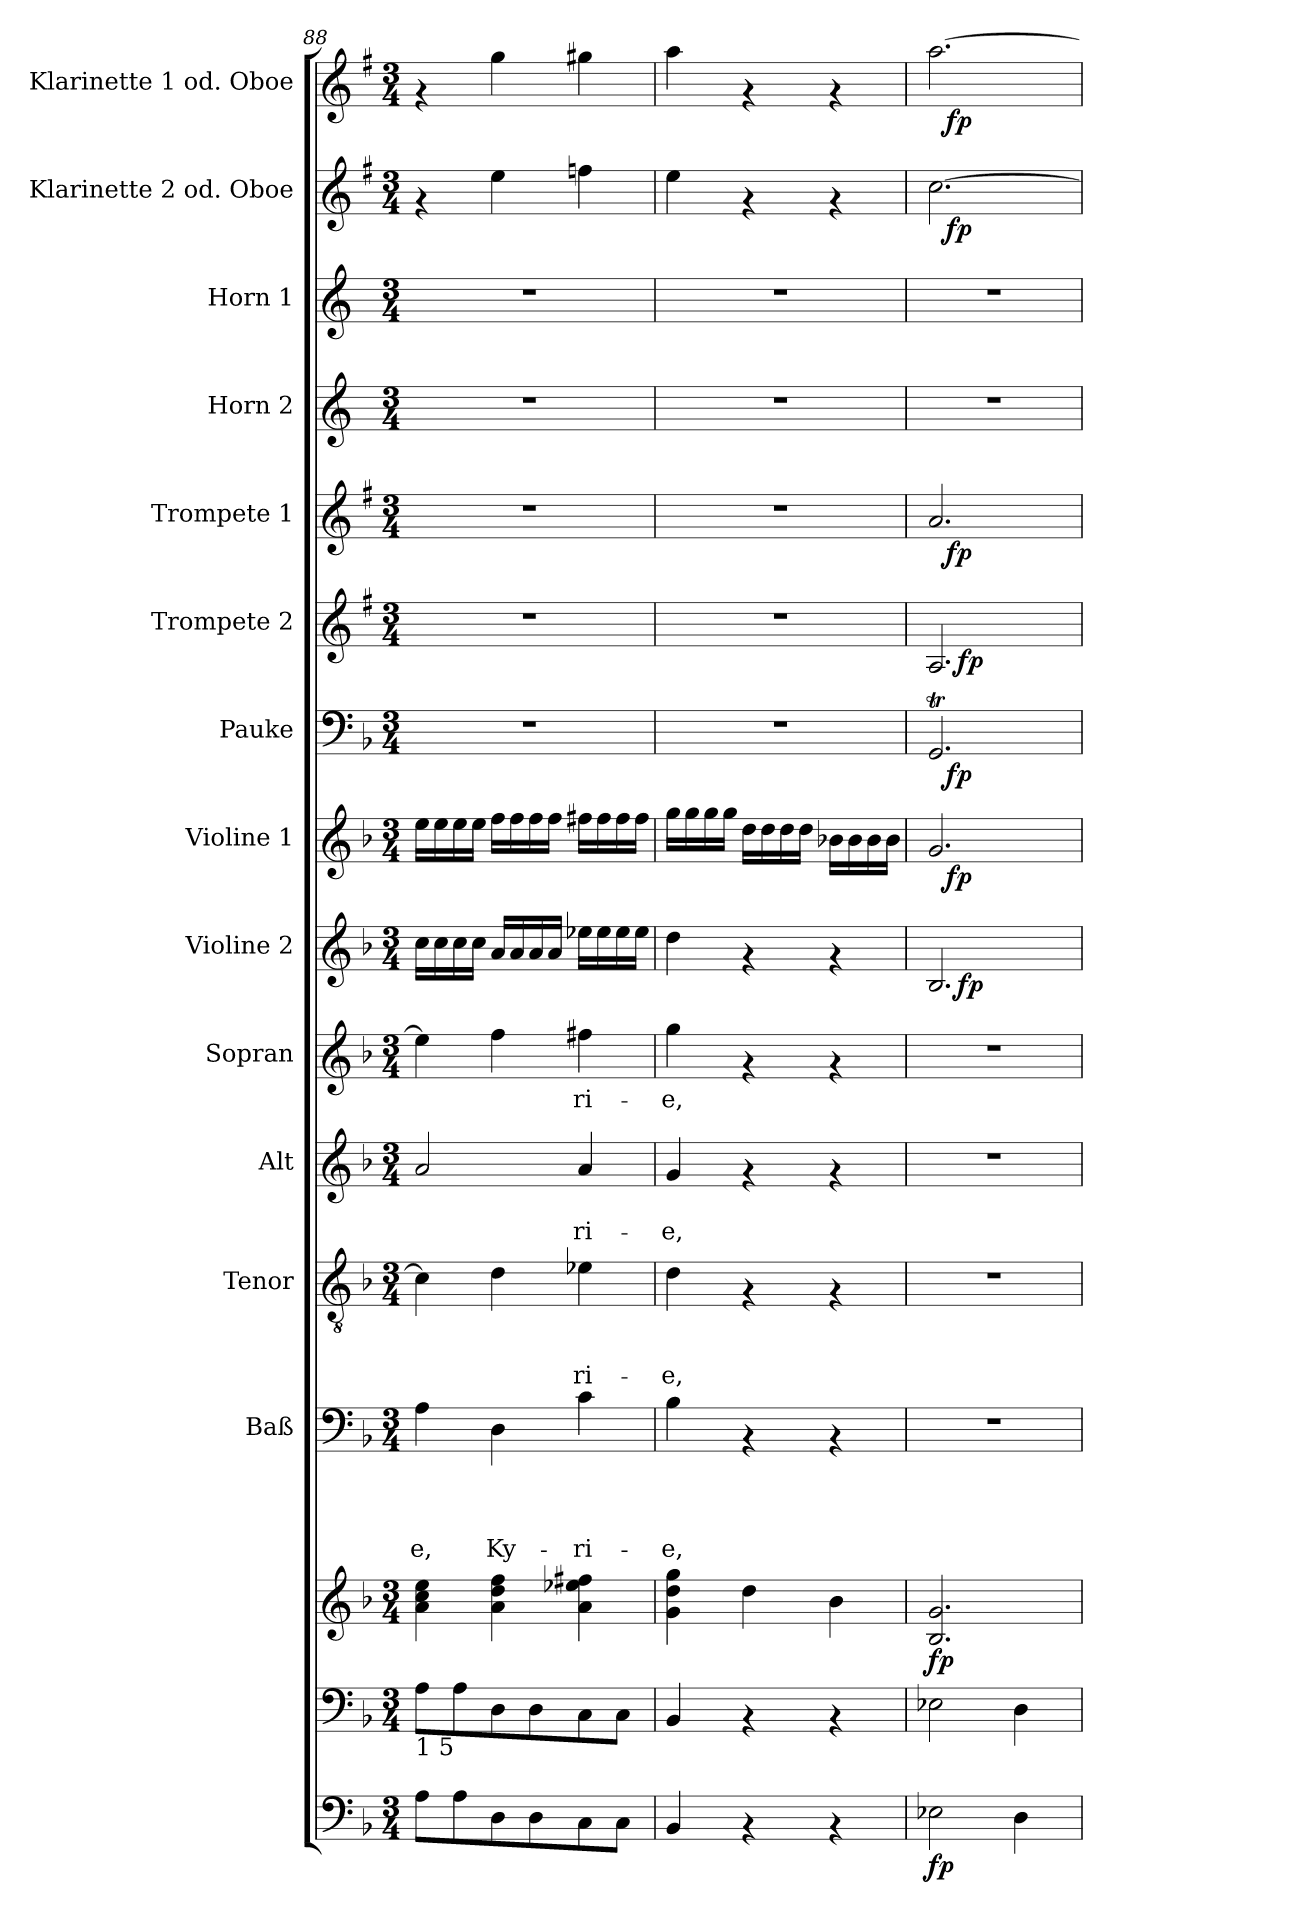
**kern	**dynam	**kern	**kern	**dynam	**kern	**text	**text	**text	**text	**kern	**text	**text	**text	**kern	**text	**text	**kern	**text	**kern	**dynam	**kern	**dynam	**kern	**dynam	**kern	**dynam	**kern	**dynam	**kern	**kern	**kern	**dynam	**kern	**dynam
*part15	*part15	*part14	*part14	*part14	*part13	*part13	*part13	*part13	*part13	*part12	*part12	*part12	*part12	*part11	*part11	*part11	*part10	*part10	*part9	*part9	*part8	*part8	*part7	*part7	*part6	*part6	*part5	*part5	*part4	*part3	*part2	*part2	*part1	*part1
*staff16	*staff16	*staff15	*staff14	*staff14/15	*staff13	*staff13	*staff13	*staff13	*staff13	*staff12	*staff12	*staff12	*staff12	*staff11	*staff11	*staff11	*staff10	*staff10	*staff9	*staff9	*staff8	*staff8	*staff7	*staff7	*staff6	*staff6	*staff5	*staff5	*staff4	*staff3	*staff2	*staff2	*staff1	*staff1
*	*	*	*	*	*I"Baß	*	*	*	*	*I"Tenor	*	*	*	*I"Alt	*	*	*I"Sopran	*	*I"Violine 2	*	*I"Violine 1	*	*I"Pauke	*	*I"Trompete 2	*	*I"Trompete 1	*	*I"Horn 2	*I"Horn 1	*I"Klarinette 2 od. Oboe	*	*I"Klarinette 1 od. Oboe	*
*	*	*	*	*	*	*	*	*	*	*	*	*	*	*	*	*	*	*	*I'Vln	*	*I'Vln	*	*	*	*I'Tpt	*	*I'Tpt	*	*I'Hn	*I'Hn	*I'Ob	*	*I'Ob	*
*clefF4	*	*clefF4	*clefG2	*	*clefF4	*	*	*	*	*clefGv2	*	*	*	*clefG2	*	*	*clefG2	*	*clefG2	*	*clefG2	*	*clefF4	*	*clefG2	*	*clefG2	*	*clefG2	*clefG2	*clefG2	*	*clefG2	*
*	*	*	*	*	*	*	*	*	*	*	*	*	*	*	*	*	*	*	*	*	*	*	*	*	*ITrd1c2	*	*ITrd1c2	*	*ITrd-3c-5	*ITrd-3c-5	*ITrd1c2	*	*ITrd1c2	*
*k[b-]	*	*k[b-]	*k[b-]	*	*k[b-]	*	*	*	*	*k[b-]	*	*	*	*k[b-]	*	*	*k[b-]	*	*k[b-]	*	*k[b-]	*	*k[b-]	*	*k[b-]	*	*k[b-]	*	*k[b-]	*k[b-]	*k[b-]	*	*k[b-]	*
*F:	*	*F:	*F:	*	*F:	*	*	*	*	*F:	*	*	*	*F:	*	*	*F:	*	*F:	*	*F:	*	*F:	*	*F:	*	*F:	*	*F:	*F:	*F:	*	*F:	*
*M3/4	*	*M3/4	*M3/4	*	*M3/4	*	*	*	*	*M3/4	*	*	*	*M3/4	*	*	*M3/4	*	*M3/4	*	*M3/4	*	*M3/4	*	*M3/4	*	*M3/4	*	*M3/4	*M3/4	*M3/4	*	*M3/4	*
=88	=88	=88	=88	=88	=88	=88	=88	=88	=88	=88	=88	=88	=88	=88	=88	=88	=88	=88	=88	=88	=88	=88	=88	=88	=88	=88	=88	=88	=88	=88	=88	=88	=88	=88
!	!	!LO:TX:b:t=1 5	!	!	!	!	!	!	!	!	!	!	!	!	!	!	!	!	!	!	!	!	!	!	!	!	!	!	!	!	!	!	!	!
!	!	!	!	!	!	!	!	!	!LO:LY:b	!	!	!	!	!	!	!	!	!	!	!	!	!	!	!	!	!	!	!	!	!	!	!	!	!
8A\L	.	8A\L	4a\ 4cc\ 4ee\	.	4A\	.	.	.	-e,	4c\]	.	.	.	2a/	.	.	4ee\]	.	16cc\LL	.	16ee\LL	.	2.r	.	2.r	.	2.r	.	2.r	2.r	4rf	.	4rf	.
.	.	.	.	.	.	.	.	.	.	.	.	.	.	.	.	.	.	.	16cc\	.	16ee\	.	.	.	.	.	.	.	.	.	.	.	.	.
8A\	.	8A\	.	.	.	.	.	.	.	.	.	.	.	.	.	.	.	.	16cc\	.	16ee\	.	.	.	.	.	.	.	.	.	.	.	.	.
.	.	.	.	.	.	.	.	.	.	.	.	.	.	.	.	.	.	.	16cc\JJ	.	16ee\JJ	.	.	.	.	.	.	.	.	.	.	.	.	.
!	!	!	!	!	!	!	!	!	!LO:LY:b	!	!	!	!	!	!	!	!	!	!	!	!	!	!	!	!	!	!	!	!	!	!	!	!	!
8D\	.	8D\	4a\ 4dd\ 4ff\	.	4D\	.	.	.	Ky-	4d\	.	.	.	.	.	.	4ff\	.	16a/LL	.	16ff\LL	.	.	.	.	.	.	.	.	.	4dd\	.	4ff\	.
.	.	.	.	.	.	.	.	.	.	.	.	.	.	.	.	.	.	.	16a/	.	16ff\	.	.	.	.	.	.	.	.	.	.	.	.	.
8D\	.	8D\	.	.	.	.	.	.	.	.	.	.	.	.	.	.	.	.	16a/	.	16ff\	.	.	.	.	.	.	.	.	.	.	.	.	.
.	.	.	.	.	.	.	.	.	.	.	.	.	.	.	.	.	.	.	16a/JJ	.	16ff\JJ	.	.	.	.	.	.	.	.	.	.	.	.	.
!	!	!	!	!	!	!	!	!	!LO:LY:b	!	!	!	!LO:LY:b	!	!	!LO:LY:b	!	!LO:LY:b	!	!	!	!	!	!	!	!	!	!	!	!	!	!	!	!
8C\	.	8C\	4a\ 4ee-X\ 4ff#X\	.	4c\	.	.	.	-ri-	4e-X\	.	.	-ri-	4a/	.	-ri-	4ff#X\	-ri-	16ee-X\LL	.	16ff#X\LL	.	.	.	.	.	.	.	.	.	4ee-X\	.	4ff#X\	.
.	.	.	.	.	.	.	.	.	.	.	.	.	.	.	.	.	.	.	16ee-\	.	16ff#\	.	.	.	.	.	.	.	.	.	.	.	.	.
8C\J	.	8C\J	.	.	.	.	.	.	.	.	.	.	.	.	.	.	.	.	16ee-\	.	16ff#\	.	.	.	.	.	.	.	.	.	.	.	.	.
.	.	.	.	.	.	.	.	.	.	.	.	.	.	.	.	.	.	.	16ee-\JJ	.	16ff#\JJ	.	.	.	.	.	.	.	.	.	.	.	.	.
=89	=89	=89	=89	=89	=89	=89	=89	=89	=89	=89	=89	=89	=89	=89	=89	=89	=89	=89	=89	=89	=89	=89	=89	=89	=89	=89	=89	=89	=89	=89	=89	=89	=89	=89
!	!	!	!	!	!	!	!	!	!LO:LY:b	!	!	!	!LO:LY:b	!	!	!LO:LY:b	!	!LO:LY:b	!	!	!	!	!	!	!	!	!	!	!	!	!	!	!	!
4BB-/	.	4BB-/	4g\ 4dd\ 4gg\	.	4B-\	.	.	.	-e,	4d\	.	.	-e,	4g/	.	-e,	4gg\	-e,	4dd\	.	16gg\LL	.	2.r	.	2.r	.	2.r	.	2.r	2.r	4dd\	.	4gg\	.
.	.	.	.	.	.	.	.	.	.	.	.	.	.	.	.	.	.	.	.	.	16gg\	.	.	.	.	.	.	.	.	.	.	.	.	.
.	.	.	.	.	.	.	.	.	.	.	.	.	.	.	.	.	.	.	.	.	16gg\	.	.	.	.	.	.	.	.	.	.	.	.	.
.	.	.	.	.	.	.	.	.	.	.	.	.	.	.	.	.	.	.	.	.	16gg\JJ	.	.	.	.	.	.	.	.	.	.	.	.	.
4rAA	.	4rAA	4dd\	.	4rAA	.	.	.	.	4rF	.	.	.	4rf	.	.	4rf	.	4rf	.	16dd\LL	.	.	.	.	.	.	.	.	.	4rf	.	4rf	.
.	.	.	.	.	.	.	.	.	.	.	.	.	.	.	.	.	.	.	.	.	16dd\	.	.	.	.	.	.	.	.	.	.	.	.	.
.	.	.	.	.	.	.	.	.	.	.	.	.	.	.	.	.	.	.	.	.	16dd\	.	.	.	.	.	.	.	.	.	.	.	.	.
.	.	.	.	.	.	.	.	.	.	.	.	.	.	.	.	.	.	.	.	.	16dd\JJ	.	.	.	.	.	.	.	.	.	.	.	.	.
4rAA	.	4rAA	4b-\	.	4rAA	.	.	.	.	4rF	.	.	.	4rf	.	.	4rf	.	4rf	.	16b-X\LL	.	.	.	.	.	.	.	.	.	4rf	.	4rf	.
.	.	.	.	.	.	.	.	.	.	.	.	.	.	.	.	.	.	.	.	.	16b-\	.	.	.	.	.	.	.	.	.	.	.	.	.
.	.	.	.	.	.	.	.	.	.	.	.	.	.	.	.	.	.	.	.	.	16b-\	.	.	.	.	.	.	.	.	.	.	.	.	.
.	.	.	.	.	.	.	.	.	.	.	.	.	.	.	.	.	.	.	.	.	16b-\JJ	.	.	.	.	.	.	.	.	.	.	.	.	.
=90	=90	=90	=90	=90	=90	=90	=90	=90	=90	=90	=90	=90	=90	=90	=90	=90	=90	=90	=90	=90	=90	=90	=90	=90	=90	=90	=90	=90	=90	=90	=90	=90	=90	=90
!	!LO:DY:b	!	!	!LO:DY:b	!	!	!	!	!	!	!	!	!	!	!	!	!	!	!	!	!	!	!	!	!	!	!	!	!	!	!	!	!	!
*	*	*	*	*	*	*	*	*	*	*	*	*	*	*	*	*	*	*	*^	*	*^	*	*^	*	*^	*	*^	*	*	*	*^	*	*^	*
2E-X\	fp	2E-X\	2.B-/ 2.g/	fp	2.r	.	.	.	.	2.r	.	.	.	2.r	.	.	2.r	.	2.B-/	16.ryy	.	2.g/	16ryy	.	2.GGT/	16ryy	.	2.G/	16.ryy	.	2.g/	16ryy	.	2.r	2.r	[>2.b-\	16ryy	.	[>2.gg\	16ryy	.
!	!	!	!	!	!	!	!	!	!	!	!	!	!	!	!	!	!	!	!	!	!	!	!	!LO:DY:b	!	!	!LO:DY:b	!	!	!	!	!	!LO:DY:b	!	!	!	!	!LO:DY:b	!	!	!LO:DY:b
.	.	.	.	.	.	.	.	.	.	.	.	.	.	.	.	.	.	.	.	.	.	.	2ryy	fp	.	2ryy	fp	.	.	.	.	2ryy	fp	.	.	.	2ryy	fp	.	2ryy	fp
!	!	!	!	!	!	!	!	!	!	!	!	!	!	!	!	!	!	!	!	!	!LO:DY:b	!	!	!	!	!	!	!	!	!LO:DY:b	!	!	!	!	!	!	!	!	!	!	!
.	.	.	.	.	.	.	.	.	.	.	.	.	.	.	.	.	.	.	.	2ryy	fp	.	.	.	.	.	.	.	2ryy	fp	.	.	.	.	.	.	.	.	.	.	.
4D\	.	4D\	.	.	.	.	.	.	.	.	.	.	.	.	.	.	.	.	.	.	.	.	.	.	.	.	.	.	.	.	.	.	.	.	.	.	.	.	.	.	.
.	.	.	.	.	.	.	.	.	.	.	.	.	.	.	.	.	.	.	.	.	.	.	8.ryy	.	.	8.ryy	.	.	.	.	.	8.ryy	.	.	.	.	8.ryy	.	.	8.ryy	.
.	.	.	.	.	.	.	.	.	.	.	.	.	.	.	.	.	.	.	.	8ryy	.	.	.	.	.	.	.	.	8ryy	.	.	.	.	.	.	.	.	.	.	.	.
.	.	.	.	.	.	.	.	.	.	.	.	.	.	.	.	.	.	.	.	32ryy	.	.	.	.	.	.	.	.	32ryy	.	.	.	.	.	.	.	.	.	.	.	.
*	*	*	*	*	*	*	*	*	*	*	*	*	*	*	*	*	*	*	*v	*v	*	*	*	*	*v	*v	*	*v	*v	*	*v	*v	*	*	*	*v	*v	*	*v	*v	*
*	*	*	*	*	*	*	*	*	*	*	*	*	*	*	*	*	*	*	*	*	*v	*v	*	*	*	*	*	*	*	*	*	*	*	*	*
=	=	=	=	=	=	=	=	=	=	=	=	=	=	=	=	=	=	=	=	=	=	=	=	=	=	=	=	=	=	=	=	=	=	=
*-	*-	*-	*-	*-	*-	*-	*-	*-	*-	*-	*-	*-	*-	*-	*-	*-	*-	*-	*-	*-	*-	*-	*-	*-	*-	*-	*-	*-	*-	*-	*-	*-	*-	*-
